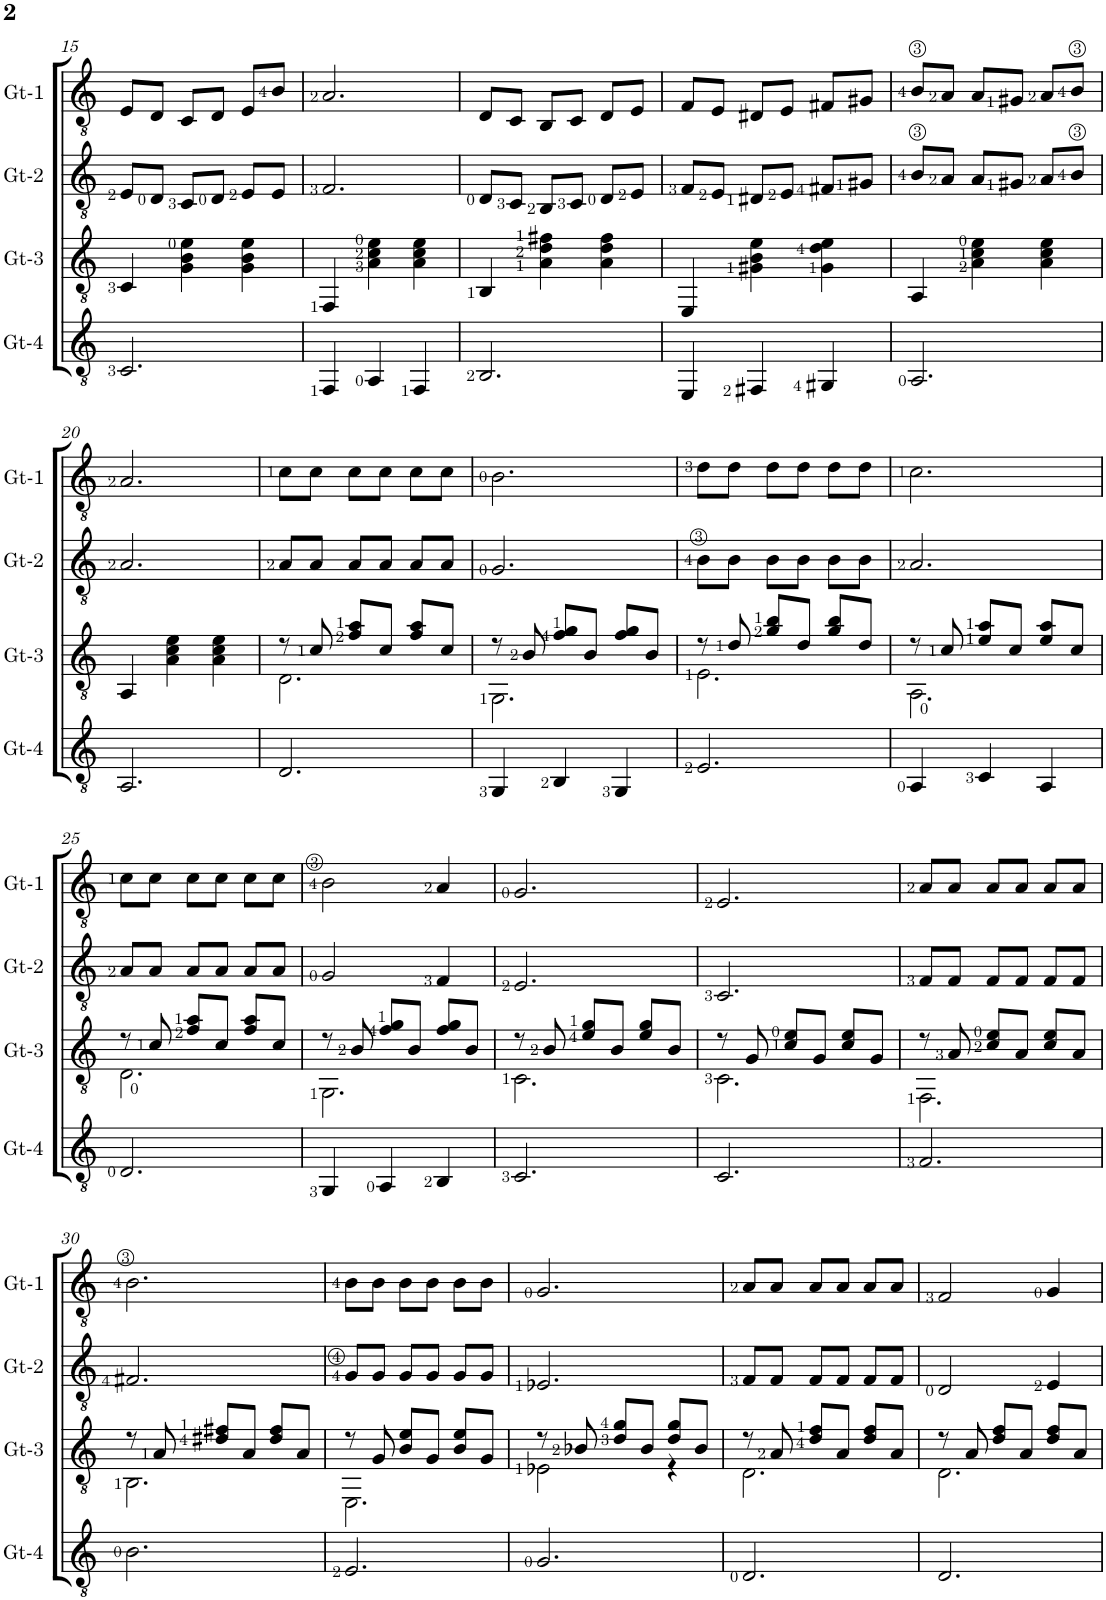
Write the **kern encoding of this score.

**kern	**kern	**kern	**kern
*part4	*part3	*part2	*part1
*staff4	*staff3	*staff2	*staff1
*I"Guit-4	*I"Guit-3	*I"Guit-2	*I"Guit-1
*I'Gt-4	*I'Gt-3	*I'Gt-2	*I'Gt-1
!!LO:PB:g=z
*clefGv2	*clefGv2	*clefGv2	*clefGv2
*k[]	*k[]	*k[]	*k[]
*M3/4	*M3/4	*M3/4	*M3/4
=15	=15	=15	=15
2.C/	4C/	8E/L	8E/L
.	.	8D/J	8D/J
.	4G\ 4B\ 4e\	8C/L	8C/L
.	.	8D/J	8D/J
.	4G\ 4B\ 4e\	8E/L	8E/L
.	.	8E/J	8B/J
=16	=16	=16	=16
4FF/	4FF/	2.F/	2.A/
4AA/	4A\ 4c\ 4e\	.	.
4FF/	4A\ 4c\ 4e\	.	.
=17	=17	=17	=17
2.BB/	4BB/	8D/L	8D/L
.	.	8C/J	8C/J
.	4A\ 4d\ 4f#X\	8BB/L	8BB/L
.	.	8C/J	8C/J
.	4A\ 4d\ 4f#\	8D/L	8D/L
.	.	8E/J	8E/J
=18	=18	=18	=18
4EE/	4EE/	8F/L	8F/L
.	.	8E/J	8E/J
4FF#X/	4G#X\ 4B\ 4e\	8D#X/L	8D#X/L
.	.	8E/J	8E/J
4GG#X/	4G#\ 4d\ 4e\	8F#X/L	8F#X/L
.	.	8G#X/J	8G#X/J
=19	=19	=19	=19
2.AA/	4AA/	8B/L	8B/L
.	.	8A/J	8A/J
.	4A\ 4c\ 4e\	8A/L	8A/L
.	.	8G#X/J	8G#X/J
.	4A\ 4c\ 4e\	8A/L	8A/L
.	.	8B/J	8B/J
!!LO:LB:g=z
=20	=20	=20	=20
2.AA/	4AA/	2.A/	2.A/
.	4A\ 4c\ 4e\	.	.
.	4A\ 4c\ 4e\	.	.
=21	=21	=21	=21
*	*^	*	*
2.D/	8r	2.D\	8A/L	8c\L
.	8c/	.	8A/J	8c\J
.	8f/ 8a/L	.	8A/L	8c\L
.	8c/J	.	8A/J	8c\J
.	8f/ 8a/L	.	8A/L	8c\L
.	8c/J	.	8A/J	8c\J
=22	=22	=22	=22	=22
4GG/	8r	2.GG\	2.G/	2.B\
.	8B/	.	.	.
4BB/	8f/ 8g/L	.	.	.
.	8B/J	.	.	.
4GG/	8f/ 8g/L	.	.	.
.	8B/J	.	.	.
=23	=23	=23	=23	=23
2.E/	8r	2.E\	8B\L	8d\L
.	8d/	.	8B\J	8d\J
.	8g/ 8b/L	.	8B\L	8d\L
.	8d/J	.	8B\J	8d\J
.	8g/ 8b/L	.	8B\L	8d\L
.	8d/J	.	8B\J	8d\J
=24	=24	=24	=24	=24
4AA/	8r	2.AA\	2.A/	2.c\
.	8c/	.	.	.
4C/	8e/ 8a/L	.	.	.
.	8c/J	.	.	.
4AA/	8e/ 8a/L	.	.	.
.	8c/J	.	.	.
!!LO:LB:g=z
=25	=25	=25	=25	=25
2.D/	8r	2.D\	8A/L	8c\L
.	8c/	.	8A/J	8c\J
.	8f/ 8a/L	.	8A/L	8c\L
.	8c/J	.	8A/J	8c\J
.	8f/ 8a/L	.	8A/L	8c\L
.	8c/J	.	8A/J	8c\J
=26	=26	=26	=26	=26
4GG/	8r	2.GG\	2G/	2B\
.	8B/	.	.	.
4AA/	8f/ 8g/L	.	.	.
.	8B/J	.	.	.
4BB/	8f/ 8g/L	.	4F/	4A/
.	8B/J	.	.	.
=27	=27	=27	=27	=27
2.C/	8r	2.C\	2.E/	2.G/
.	8B/	.	.	.
.	8e/ 8g/L	.	.	.
.	8B/J	.	.	.
.	8e/ 8g/L	.	.	.
.	8B/J	.	.	.
=28	=28	=28	=28	=28
2.C/	8r	2.C\	2.C/	2.E/
.	8G/	.	.	.
.	8c/ 8e/L	.	.	.
.	8G/J	.	.	.
.	8c/ 8e/L	.	.	.
.	8G/J	.	.	.
=29	=29	=29	=29	=29
2.F/	8r	2.FF\	8F/L	8A/L
.	8A/	.	8F/J	8A/J
.	8c/ 8e/L	.	8F/L	8A/L
.	8A/J	.	8F/J	8A/J
.	8c/ 8e/L	.	8F/L	8A/L
.	8A/J	.	8F/J	8A/J
!!LO:LB:g=z
=30	=30	=30	=30	=30
2.B\	8r	2.BB\	2.F#X/	2.B\
.	8A/	.	.	.
.	8d#X/ 8f#X/L	.	.	.
.	8A/J	.	.	.
.	8d#/ 8f#/L	.	.	.
.	8A/J	.	.	.
=31	=31	=31	=31	=31
2.E/	8r	2.EE\	8G/L	8B\L
.	8G/	.	8G/J	8B\J
.	8B/ 8e/L	.	8G/L	8B\L
.	8G/J	.	8G/J	8B\J
.	8B/ 8e/L	.	8G/L	8B\L
.	8G/J	.	8G/J	8B\J
=32	=32	=32	=32	=32
2.G/	8r	2E-X\	2.E-X/	2.G/
.	8B-X/	.	.	.
.	8d/ 8g/L	.	.	.
.	8B-/J	.	.	.
.	8d/ 8g/L	4r	.	.
.	8B-/J	.	.	.
=33	=33	=33	=33	=33
2.D/	8r	2.D\	8F/L	8A/L
.	8A/	.	8F/J	8A/J
.	8d/ 8f/L	.	8F/L	8A/L
.	8A/J	.	8F/J	8A/J
.	8d/ 8f/L	.	8F/L	8A/L
.	8A/J	.	8F/J	8A/J
=34	=34	=34	=34	=34
2.D/	8r	2.D\	2D/	2F/
.	8A/	.	.	.
.	8d/ 8f/L	.	.	.
.	8A/J	.	.	.
.	8d/ 8f/L	.	4E/	4G/
.	8A/J	.	.	.
*	*v	*v	*	*
=	=	=	=
*-	*-	*-	*-
